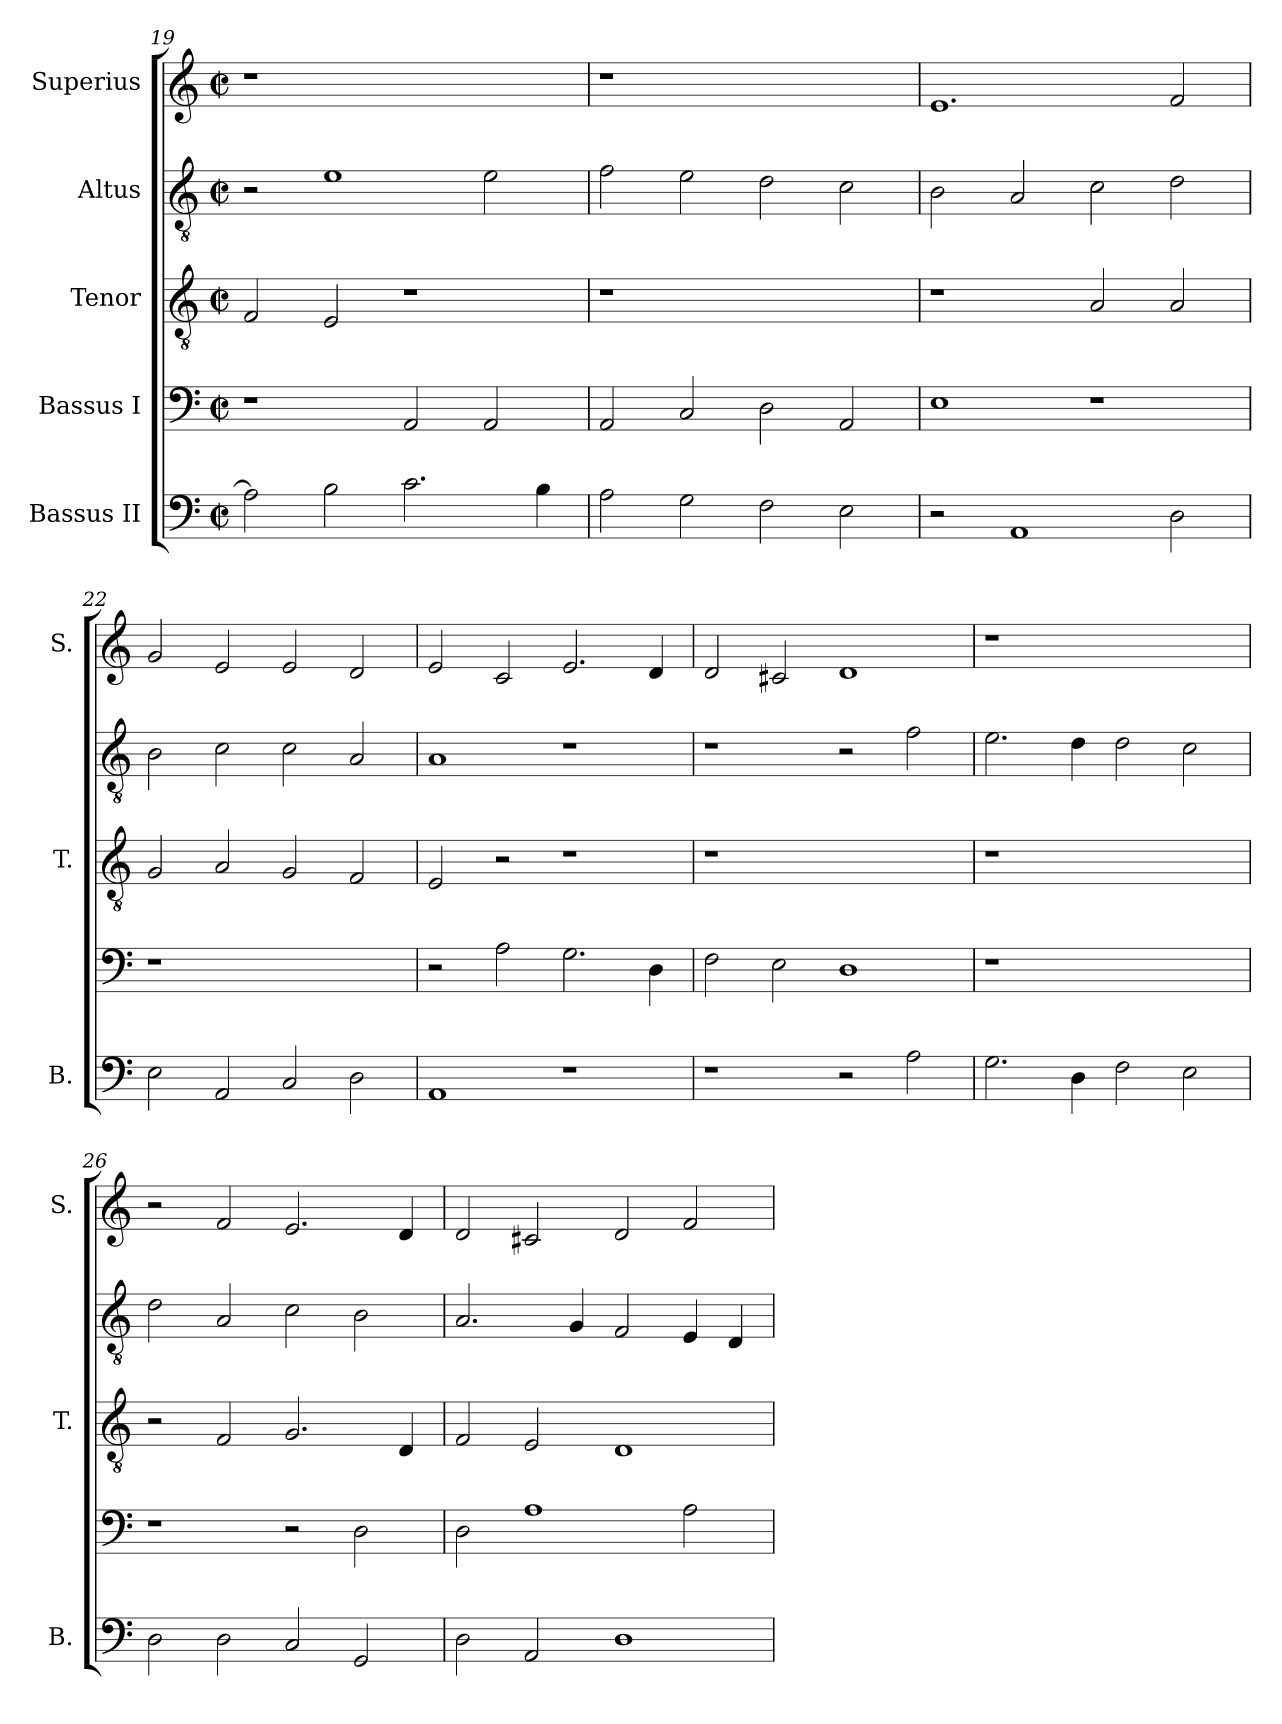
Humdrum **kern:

**kern	**kern	**kern	**kern	**kern
*part5	*part4	*part3	*part2	*part1
*staff5	*staff4	*staff3	*staff2	*staff1
*I"Bassus II	*I"Bassus I	*I"Tenor	*I"Altus	*I"Superius
*I'B.	*	*I'T.	*	*I'S.
!!LO:PB:g=z
*clefF4	*clefF4	*clefGv2	*clefGv2	*clefG2
*	*	*ITrd7c12	*ITrd7c12	*
*k[]	*k[]	*k[]	*k[]	*k[]
*C:	*C:	*C:	*C:	*C:
*M2/2	*M2/2	*M2/2	*M2/2	*M2/2
*met(c|)	*met(c|)	*met(c|)	*met(c|)	*met(c|)
=19	=19	=19	=19	=19
!	!	!	!	!LO:N:vis=1
2Ai\]	1r	2FFi/	2r	1r
2Bi\	.	2EEi/	1Ei	.
2.ci\	2AAi/	1r	.	1ryy
.	2AAi/	.	2Ei\	.
4Bi\	.	.	.	.
=20	=20	=20	=20	=20
!	!	!LO:N:vis=1	!	!LO:N:vis=1
2Ai\	2AAi/	1r	2Fi\	1r
2Gi\	2Ci/	.	2Ei\	.
2Fi\	2Di\	1ryy	2Di\	1ryy
2Ei\	2AAi/	.	2Ci\	.
=21	=21	=21	=21	=21
2r	1Ei	1r	2BBi\	1.ei
1AAi	.	.	2AAi/	.
.	1r	2AAi/	2Ci\	.
2Di\	.	2AAi/	2Di\	2fi/
=22	=22	=22	=22	=22
!	!LO:N:vis=1	!	!	!
2Ei\	1r	2GGi/	2BBi\	2gi/
2AAi/	.	2AAi/	2Ci\	2ei/
2Ci/	1ryy	2GGi/	2Ci\	2ei/
2Di\	.	2FFi/	2AAi/	2di/
=23	=23	=23	=23	=23
1AAi	2r	2EEi/	1AAi	2ei/
.	2Ai\	2r	.	2ci/
1r	2.Gi\	1r	1r	2.ei/
.	4Di\	.	.	4di/
!!LO:LB:g=z
=24	=24	=24	=24	=24
!	!	!LO:N:vis=1	!	!
1r	2Fi\	1r	1r	2di/
.	2Ei\	.	.	2c#Xi/
2r	1Di	1ryy	2r	1di
2Ai\	.	.	2Fi\	.
=25	=25	=25	=25	=25
!	!LO:N:vis=1	!LO:N:vis=1	!	!LO:N:vis=1
2.Gi\	1r	1r	2.Ei\	1r
4Di\	.	.	4Di\	.
2Fi\	1ryy	1ryy	2Di\	1ryy
2Ei\	.	.	2Ci\	.
=26	=26	=26	=26	=26
2Di\	1r	2r	2Di\	2r
2Di\	.	2FFi/	2AAi/	2fi/
2Ci/	2r	2.GGi/	2Ci\	2.ei/
2GGi/	2Di\	.	2BBi\	.
.	.	4DDi/	.	4di/
=27	=27	=27	=27	=27
2Di\	2Di\	2FFi/	2.AAi/	2di/
2AAi/	1Ai	2EEi/	.	2c#Xi/
.	.	.	4GGi/	.
1Di	.	1DDi	2FFi/	2di/
.	2Ai\	.	4EEi/	2fi/
.	.	.	4DDi/	.
=	=	=	=	=
*-	*-	*-	*-	*-
